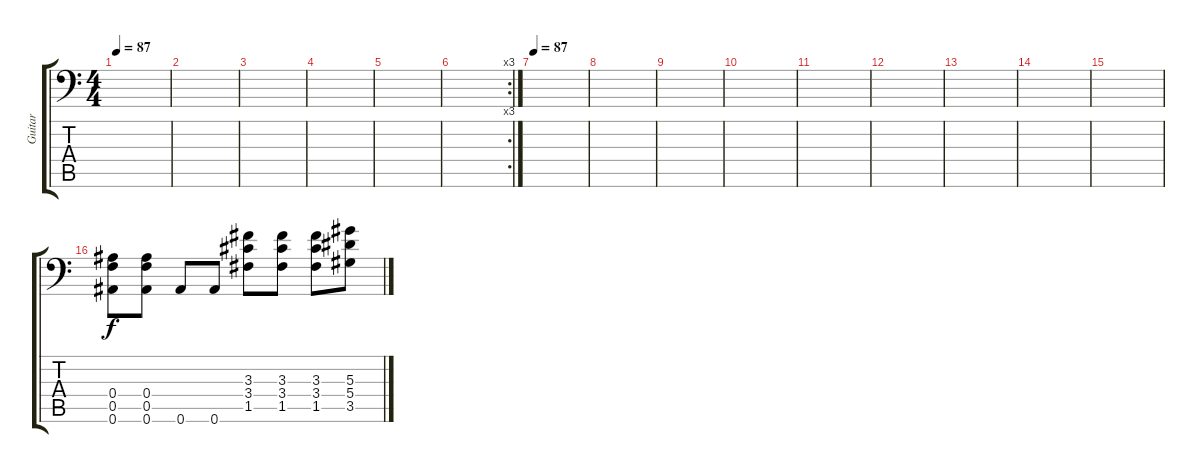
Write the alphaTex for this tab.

\track ("Guitar" "Guitar") {instrument distortionguitar}
\staff {score tabs}
\tuning (C4 G3 Eb3 Bb2 F2 Bb1) {hide}
\ts (4 4)
\tempo 87
\clef f4
\ks c
|
|
|
|
|
\rc 3
|
\tempo 87
|
|
|
|
|
|
|
|
|
(0.4 0.5 0.6).8 (0.4 0.5 0.6).8 0.6.8 0.6.8 (3.3 3.4 1.5).8 (3.3 3.4 1.5).8 (3.3 3.4 1.5).8 (5.3 5.4 3.5).8
